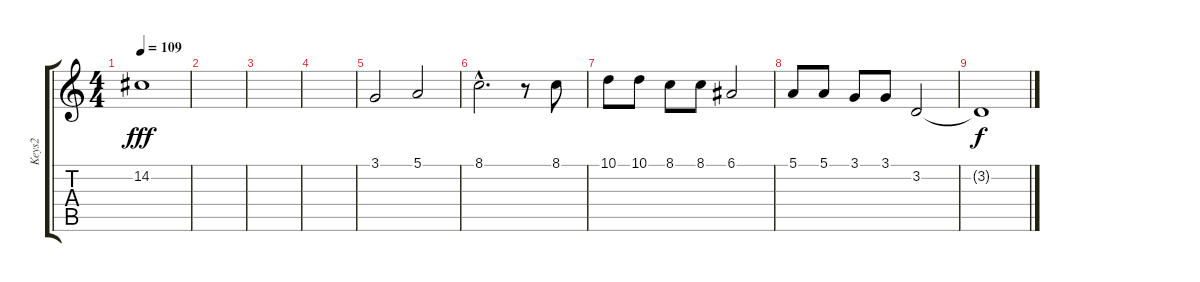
\track ("Keys2" "Keys2") {instrument choiraahs}
\staff {score tabs}
\tuning (E4 B3 G3 D3 A2 E2) {hide}
\ts (4 4)
\tempo 109
\clef g2
\ks c
14.2.1{dy fff} |
|
|
|
3.1.2 5.1.2 |
8.1{hac}.2{d} r.8 8.1.8 |
10.1.8 10.1.8 8.1.8 8.1.8 6.1.2 |
5.1.8 5.1.8 3.1.8 3.1.8 3.2.2 |
3.2{t}.1{dy f}
